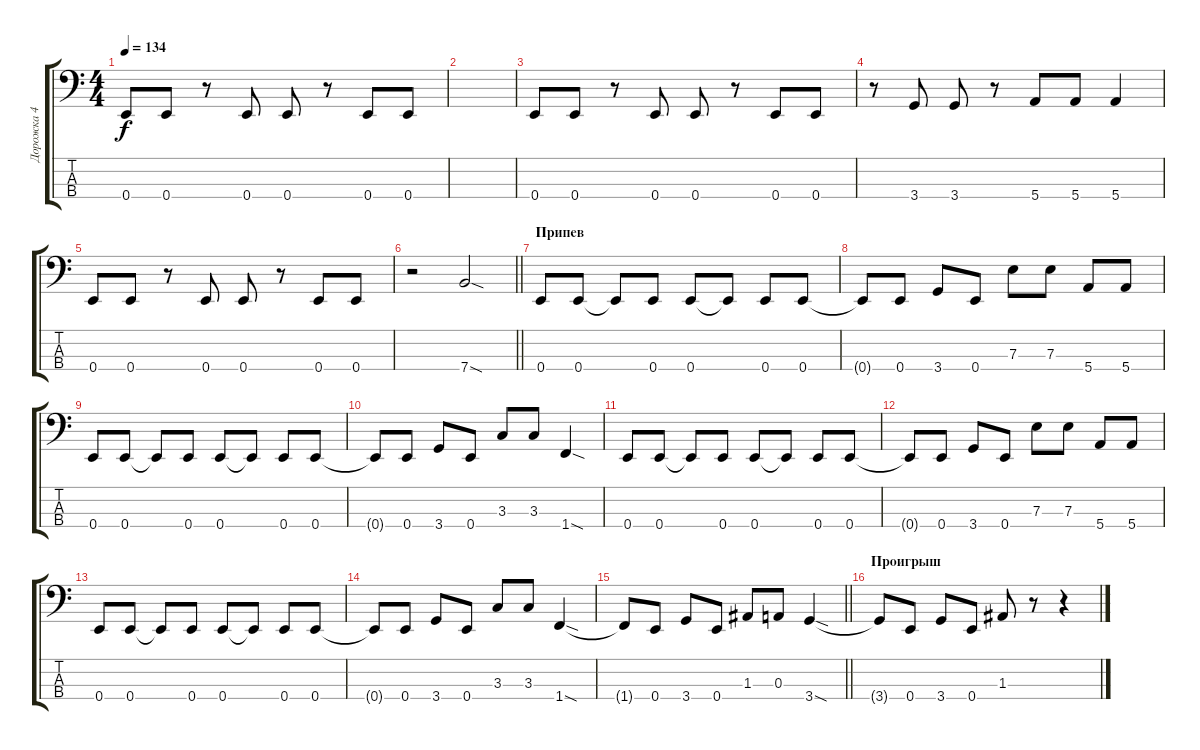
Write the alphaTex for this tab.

\track ("Дорожка 4" "Дорожка 4") {instrument electricbassfinger}
\staff {score tabs}
\tuning (G2 D2 A1 E1) {hide}
\ts (4 4)
\tempo 134
\clef f4
\ks c
0.4.8{dy f} 0.4.8 r.8 0.4.8 0.4.8 r.8 0.4.8 0.4.8 |
|
0.4.8 0.4.8 r.8 0.4.8 0.4.8 r.8 0.4.8 0.4.8 |
r.8 3.4.8 3.4.8 r.8 5.4.8 5.4.8 5.4.4 |
0.4.8 0.4.8 r.8 0.4.8 0.4.8 r.8 0.4.8 0.4.8 |
\barLineRight lightlight
r.2 7.4{sod}.2 |
\section ("" "Припев")
0.4.8 0.4.8 0.4{t}.8 0.4.8 0.4.8 0.4{t}.8 0.4.8 0.4.8 |
0.4{t}.8 0.4.8 3.4.8 0.4.8 7.3.8 7.3.8 5.4.8 5.4.8 |
0.4.8 0.4.8 0.4{t}.8 0.4.8 0.4.8 0.4{t}.8 0.4.8 0.4.8 |
0.4{t}.8 0.4.8 3.4.8 0.4.8 3.3.8 3.3.8 1.4{sod}.4 |
0.4.8 0.4.8 0.4{t}.8 0.4.8 0.4.8 0.4{t}.8 0.4.8 0.4.8 |
0.4{t}.8 0.4.8 3.4.8 0.4.8 7.3.8 7.3.8 5.4.8 5.4.8 |
0.4.8 0.4.8 0.4{t}.8 0.4.8 0.4.8 0.4{t}.8 0.4.8 0.4.8 |
0.4{t}.8 0.4.8 3.4.8 0.4.8 3.3.8 3.3.8 1.4{sod}.4 |
\barLineRight lightlight
1.4{t}.8 0.4.8 3.4.8 0.4.8 1.3.8 0.3.8 3.4{sod}.4 |
\section ("" "Проигрыш")
3.4{t}.8 0.4.8 3.4.8 0.4.8 1.3.8 r.8 r.4
